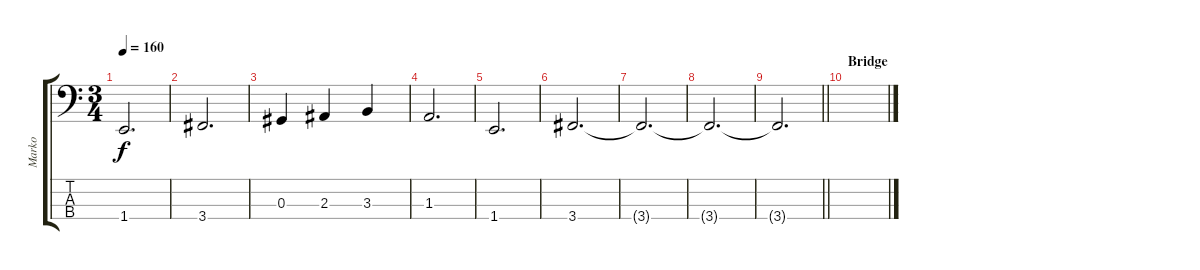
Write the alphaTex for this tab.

\track ("Marko" "Marko") {instrument electricbasspick}
\staff {score tabs}
\tuning (Gb2 Db2 Ab1 Eb1) {hide}
\ts (3 4)
\tempo 160
\clef f4
\ks c
1.4.2{d dy f} |
3.4.2{d} |
0.3.4 2.3.4 3.3.4 |
1.3.2{d} |
1.4.2{d} |
3.4.2{d} |
3.4{t}.2{d} |
3.4{t}.2{d} |
\barLineRight lightlight
3.4{t}.2{d} |
\section ("" "Bridge")
